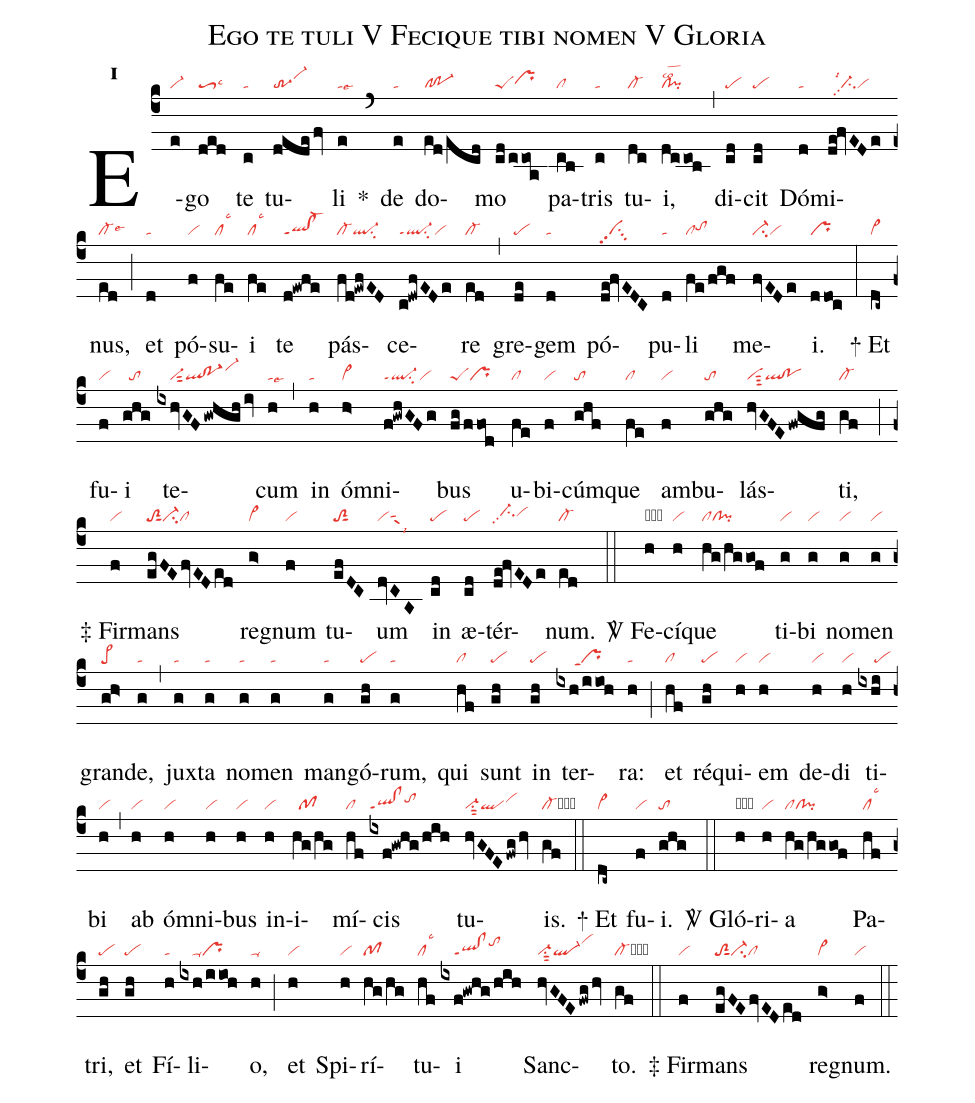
name:Ego te tuli V Fecique tibi nomen V Gloria;
office-part:re;
mode:1;
nabc-lines:1;
%%
initial-style: 1;
name:Ego te tuli
mode: 1;
office-part: Responsorium;
annotation: Resp.;
annotation: i;
nabc-lines:1;
%%
(c4) E(e|vi-)go(ded|toS3lsc3) te(c|ta) tu(dedefv|tr-3vi-hj)li(e|talse6) <sp>*</sp>(`) de(e|ta) do(ed/ecd|cl!po-1)mo(cd/ccoa|peSprhh) pa(cb|cl)tris(c|ta) tu(dc|cl-)i,(dccob|cl!pilsco2) (,) di(cd|pe)cit(cd|pe) Dó(d|ta)mi(de!fvEDe|//ci-pp2lsi1vi)nus,(ed|cl-lse6) (;) et(d|ta) pó(f|vi)su(fe|cllsc3)i(fe|cllsc3) te(d!ewfe|ql!cl-ppt1) pás(fd!ewfED|cl-ql-su2)ce(c!dwfEDe|ql-ppt1su2vi)re(ed|cl-) (,) gre(de|pe)gem(d|ta) pó(de!fvEDC|vipp2su3)pu(d|ta)li(fe/fgf|cltohh) me(fvEDe|ci-vi)i.(ddoc|pr) (:)

<sp>+</sp> Et(dc~|vi>) fu(f|vi)i(ghg|//to) te(ixhvGF/gwhghiv|////vi-sut2ql!po-1vi-hj)cum(h|talse9) (,) in(h|ta) óm(h>|vi>)ni(f!gwhGFg|ql-ppt1su2vi)bus(fg/ffod|peSpr) u(fe|cl)bi(f|vi)cúm(ghf|to)que(fe|cl) am(f|vi)bu(ghg|to)lás(hvGFE/fwgfg|visut3ql!po)ti,(gf|cl-) (;)

<sp>‡</sp> Fir(f|vi)mans(egFEfvEDed|toS2sut1ci-cl) re(g>|vi>)gnum(f|vi) tu(efDC|toS2sut1)um(dvCA|visut1suw1lsi9) in(cd|pe) æ(cd|pe)tér(de!fvEDe|//ci-hhpp2vihh)num.(ed|cl-) (::)

<sp>V/</sp> Fe(h|obvi)cí(h|vi)que(hg/hg/gof|clcl!pi) ti(g|vi)bi(g|vi) no(g|vi)men(g|vi) gran(gh>|pe>)de,(g|ta) (,) jux(g|ta)ta(g|ta) no(g|ta)men(g|ta) ma(g|ta)ngó(gh|pe)rum,(g|ta) qui(hf|cl) sunt(gh|pe) in(gh|pe) ter(ixh/iioh|/////prppt1)ra:(h|ta) (;) et(hf|cl) ré(gh|pe)qui(h|vi)em(h|vi) de(h|vi)di(h|vi) ti(ixhi|/////pe)bi(h|vi) (,) ab(h|vi) óm(h|vi)ni(h|vi)bus(h|vi) in(h|vi)i(hg/hg|//pf)mí(hf|cl)cis(ixf!gwhg/hih|ql!clppt1tohi) tu(hvGFE/fwg/hv|vi-su1sut2qlvihi)is.(gf|cl-cb) (::)

<sp>+</sp> Et(dc~|vi>) fu(f|vi)i.(ghg|to) (::)

<sp>V/</sp> Gló(h|obvi)ri(h|vi)a(hg/hggof|clcl!pi) Pa(hf|cllsc3)tri,(gh|pe) et(gh|pe) Fí(h|ta)li(ixh/iioh|////ta-pr)o,(h|ta-) (;) et(h|vi) Spi(h|vi)rí(hg/hg|pf)tu(hf|cllsc3)i(ixf!gwhg/hih|////ql!clppt1tohj) Sanc(hvGFE/fwg/hv|vi-su1sut2ql-vihk)to.(gf|cl-cb) (::)

<sp>‡</sp> Fir(f|vi)mans(egFEfvEDed|toS2sut1ci-cl) re(g>|vi>)gnum.(f|vi) (::)
